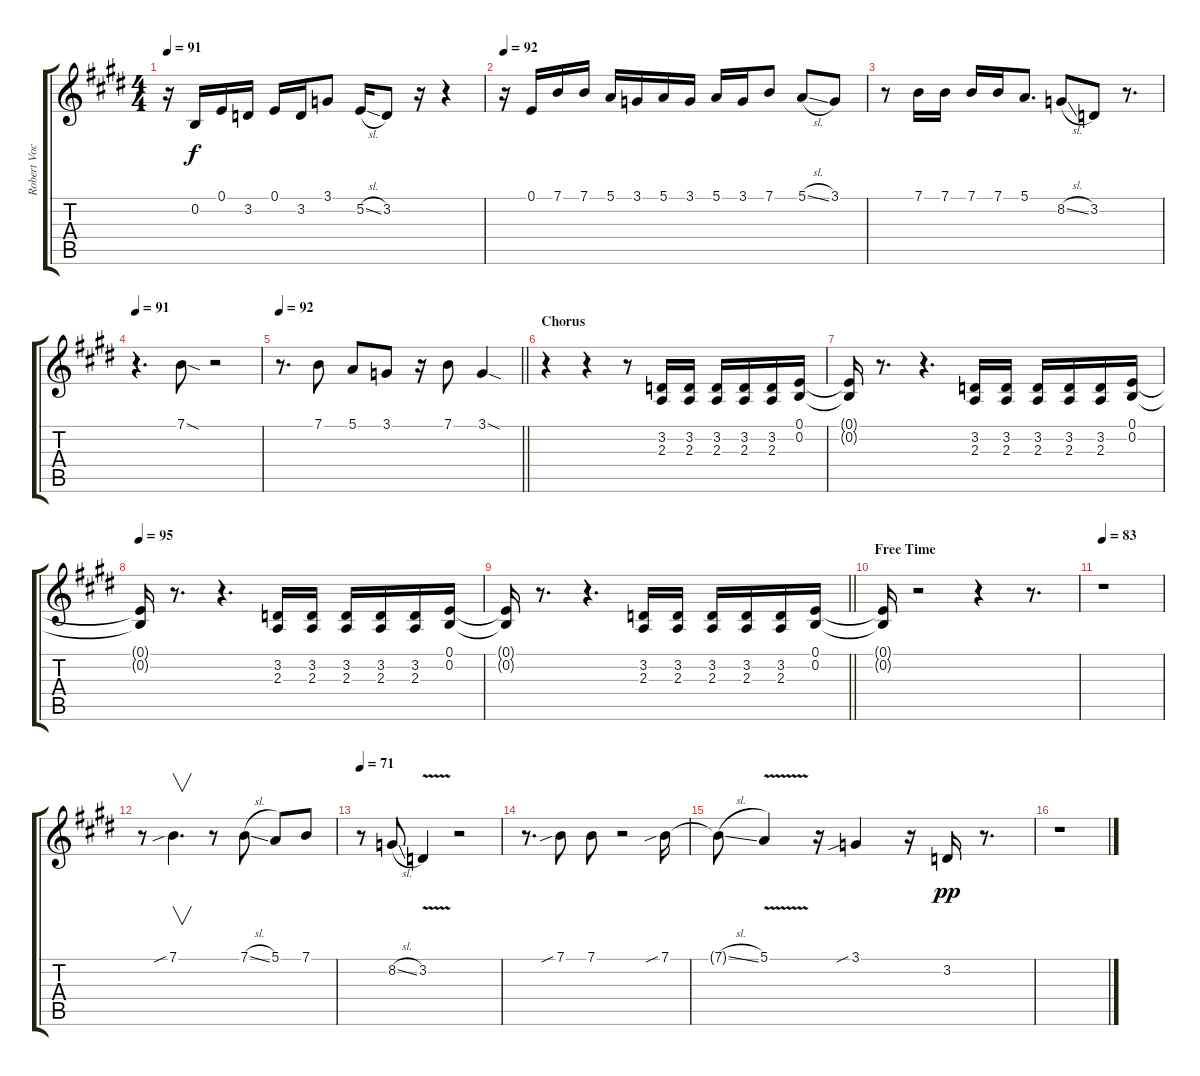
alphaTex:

\track ("Robert Vocals" "Robert Voc") {instrument oboe}
\staff {score tabs}
\tuning (E4 B3 G3 D3 A2 E2) {hide}
\ts (4 4)
\tempo 91
\clef g2
\ks e
r.16{dy f} 0.2.16 0.1.16 3.2.16 0.1.16 3.2.16 3.1.8 5.2{sl}.16 3.2.8 r.16 r.4 |
\tempo 92
r.16 0.1.16 7.1.16 7.1.16 5.1.16 3.1.16 5.1.16 3.1.16 5.1.16 3.1.16 7.1.8 5.1{sl}.8 3.1.8 |
r.8 7.1.16 7.1.16 7.1.16 7.1.16 5.1.8{d} 8.2{sl}.8 3.2.8 r.8{d} |
\tempo 91
r.4{d} 7.1{sod}.8 r.2 |
\tempo 92
\barLineRight lightlight
r.8{d} 7.1.8 5.1.8 3.1.8 r.16 7.1.8 3.1{sod}.4 |
\section ("" "Chorus")
r.4 r.4 r.8 (3.2 2.3).16 (3.2 2.3).16 (3.2 2.3).16 (3.2 2.3).16 (3.2 2.3).16 (0.1 0.2).16 |
(0.1{t} 0.2{t}).16 r.8{d} r.4{d} (3.2 2.3).16 (3.2 2.3).16 (3.2 2.3).16 (3.2 2.3).16 (3.2 2.3).16 (0.1 0.2).16 |
\tempo 95
(0.1{t} 0.2{t}).16 r.8{d} r.4{d} (3.2 2.3).16 (3.2 2.3).16 (3.2 2.3).16 (3.2 2.3).16 (3.2 2.3).16 (0.1 0.2).16 |
\barLineRight lightlight
(0.1{t} 0.2{t}).16 r.8{d} r.4{d} (3.2 2.3).16 (3.2 2.3).16 (3.2 2.3).16 (3.2 2.3).16 (3.2 2.3).16 (0.1 0.2).16 |
\section ("" "Free Time")
(0.1{t} 0.2{t}).16 r.2 r.4 r.8{d} |
\tempo 83
r.1 |
r.8 7.1{sib}.4{v d} r.8 7.1{sl}.8 5.1.8 7.1.8 |
\tempo 71
r.8 8.2{sl}.8 3.2{v}.4 r.2 |
r.8{d} 7.1{sib}.8 7.1.8 r.2 7.1{sib}.16 |
7.1{sl t}.8 5.1{v}.4 r.16 3.1{sib}.4 r.16 3.2.16{dy pp} r.8{d} |
r.1{balance 15}
